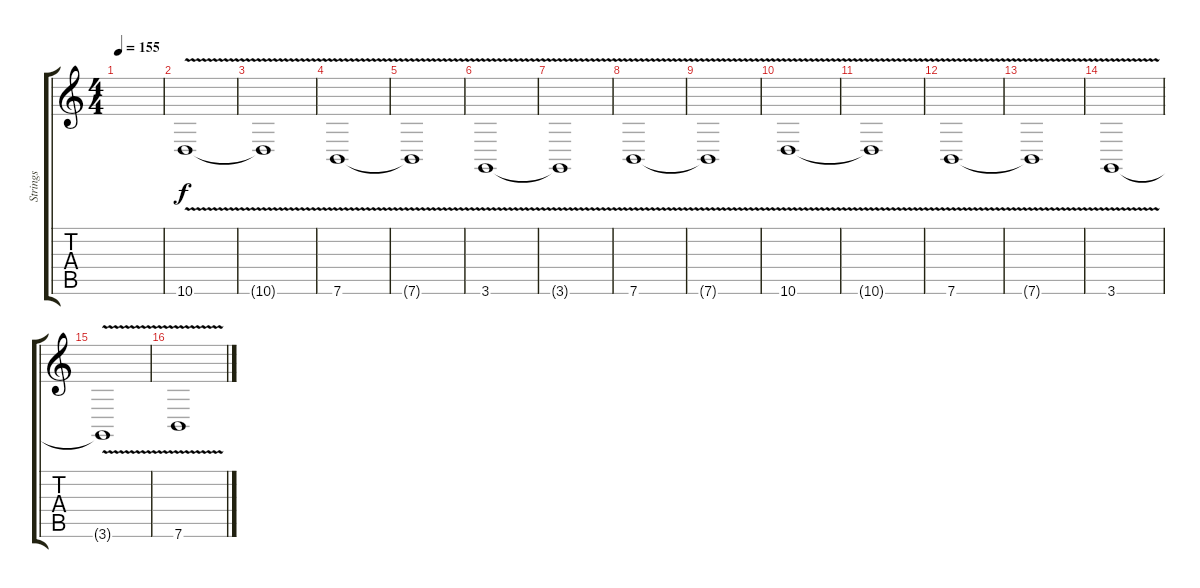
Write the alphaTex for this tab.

\track ("Strings" "Strings") {instrument cello}
\staff {score tabs}
\tuning (E4 B3 G3 D3 A2 E2) {hide}
\ts (4 4)
\tempo 155
\clef g2
\ks c
|
10.6{v}.1{volume 9} |
10.6{t}.1 |
7.6{v}.1 |
7.6{t}.1 |
3.6{v}.1 |
3.6{t}.1 |
7.6{v}.1 |
7.6{t}.1 |
10.6{v}.1 |
10.6{t}.1 |
7.6{v}.1 |
7.6{t}.1 |
3.6{v}.1 |
3.6{t}.1 |
7.6{v}.1
